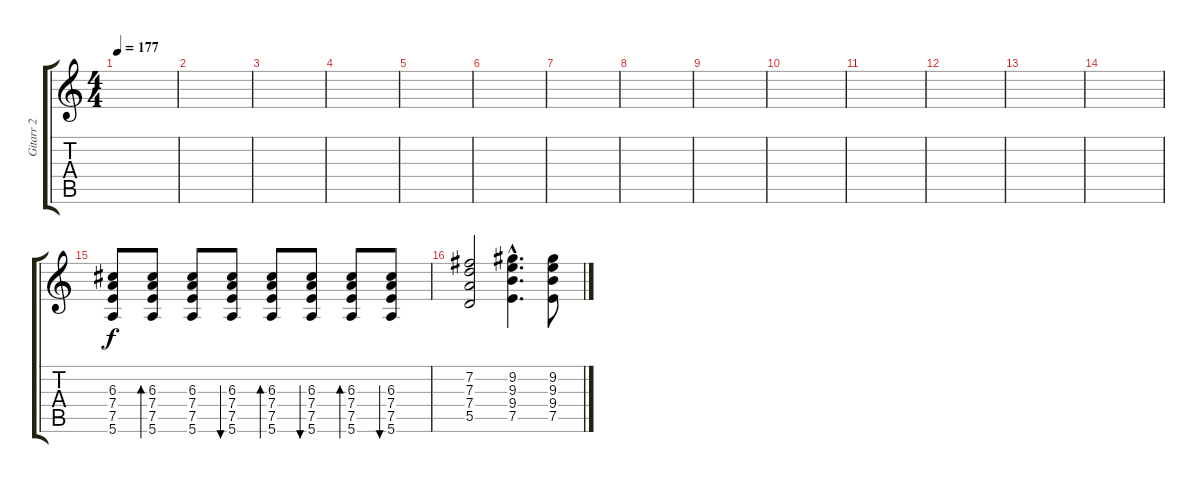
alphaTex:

\track ("Gitarr 2" "Gitarr 2") {instrument distortionguitar}
\staff {score tabs}
\tuning (E4 B3 G3 D3 A2 E2) {hide}
\ts (4 4)
\tempo 177
\clef g2
\ks c
|
|
|
|
|
|
|
|
|
|
|
|
|
|
(6.3 7.4 7.5 5.6).8 (6.3 7.4 7.5 5.6).8{bd 240} (6.3 7.4 7.5 5.6).8 (6.3 7.4 7.5 5.6).8{bu 240} (6.3 7.4 7.5 5.6).8{bd 240} (6.3 7.4 7.5 5.6).8{bu 240} (6.3 7.4 7.5 5.6).8{bd 240} (6.3 7.4 7.5 5.6).8{bu 240} |
(7.2 7.3 7.4 5.5).2 (9.2{hac} 9.3{hac} 9.4{hac} 7.5{hac}).4{d} (9.2 9.3 9.4 7.5).8
